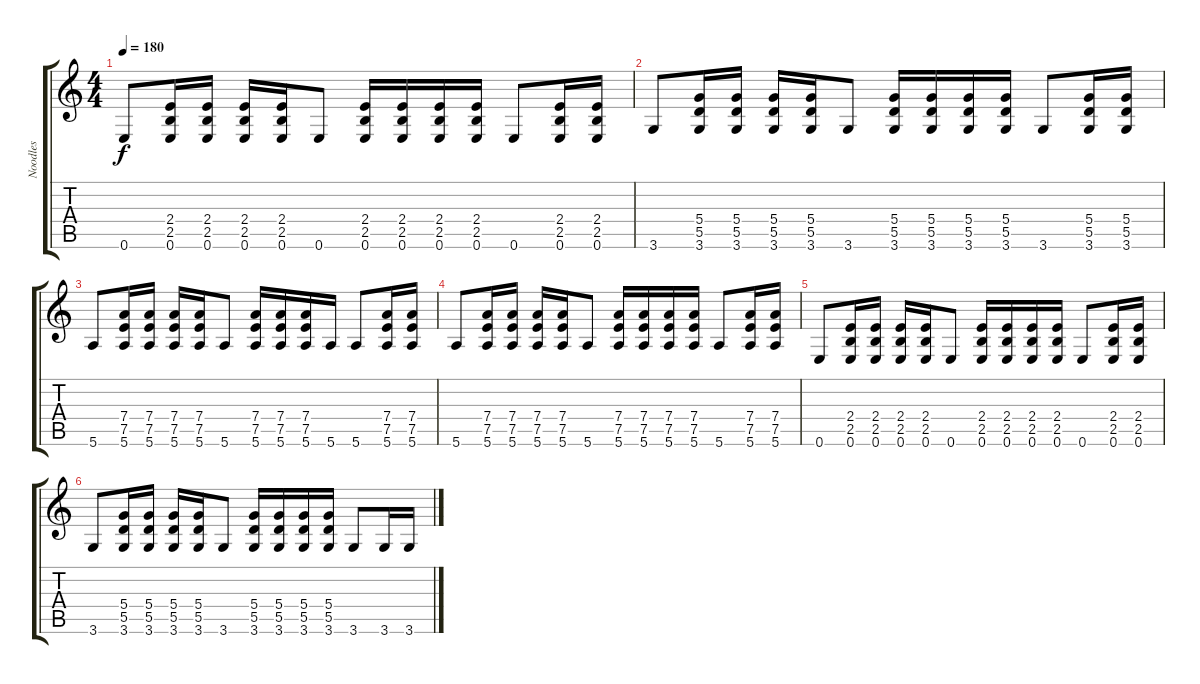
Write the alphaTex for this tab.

\track ("Noodles" "Noodles") {instrument electricguitarmuted}
\staff {score tabs}
\tuning (E4 B3 G3 D3 A2 E2) {hide}
\ts (4 4)
\tempo 180
\clef g2
\ks c
0.6.8{dy f} (2.4 2.5 0.6).16 (2.4 2.5 0.6).16 (2.4 2.5 0.6).16 (2.4 2.5 0.6).16 0.6.8 (2.4 2.5 0.6).16 (2.4 2.5 0.6).16 (2.4 2.5 0.6).16 (2.4 2.5 0.6).16 0.6.8 (2.4 2.5 0.6).16 (2.4 2.5 0.6).16 |
3.6.8 (5.4 5.5 3.6).16 (5.4 5.5 3.6).16 (5.4 5.5 3.6).16 (5.4 5.5 3.6).16 3.6.8 (5.4 5.5 3.6).16 (5.4 5.5 3.6).16 (5.4 5.5 3.6).16 (5.4 5.5 3.6).16 3.6.8 (5.4 5.5 3.6).16 (5.4 5.5 3.6).16 |
5.6.8 (7.4 7.5 5.6).16 (7.4 7.5 5.6).16 (7.4 7.5 5.6).16 (7.4 7.5 5.6).16 5.6.8 (7.4 7.5 5.6).16 (7.4 7.5 5.6).16 (7.4 7.5 5.6).16 5.6.16 5.6.8 (7.4 7.5 5.6).16 (7.4 7.5 5.6).16 |
5.6.8 (7.4 7.5 5.6).16 (7.4 7.5 5.6).16 (7.4 7.5 5.6).16 (7.4 7.5 5.6).16 5.6.8 (7.4 7.5 5.6).16 (7.4 7.5 5.6).16 (7.4 7.5 5.6).16 (7.4 7.5 5.6).16 5.6.8 (7.4 7.5 5.6).16 (7.4 7.5 5.6).16 |
0.6.8 (2.4 2.5 0.6).16 (2.4 2.5 0.6).16 (2.4 2.5 0.6).16 (2.4 2.5 0.6).16 0.6.8 (2.4 2.5 0.6).16 (2.4 2.5 0.6).16 (2.4 2.5 0.6).16 (2.4 2.5 0.6).16 0.6.8 (2.4 2.5 0.6).16 (2.4 2.5 0.6).16 |
3.6.8 (5.4 5.5 3.6).16 (5.4 5.5 3.6).16 (5.4 5.5 3.6).16 (5.4 5.5 3.6).16 3.6.8 (5.4 5.5 3.6).16 (5.4 5.5 3.6).16 (5.4 5.5 3.6).16 (5.4 5.5 3.6).16 3.6.8 3.6.16 3.6.16
